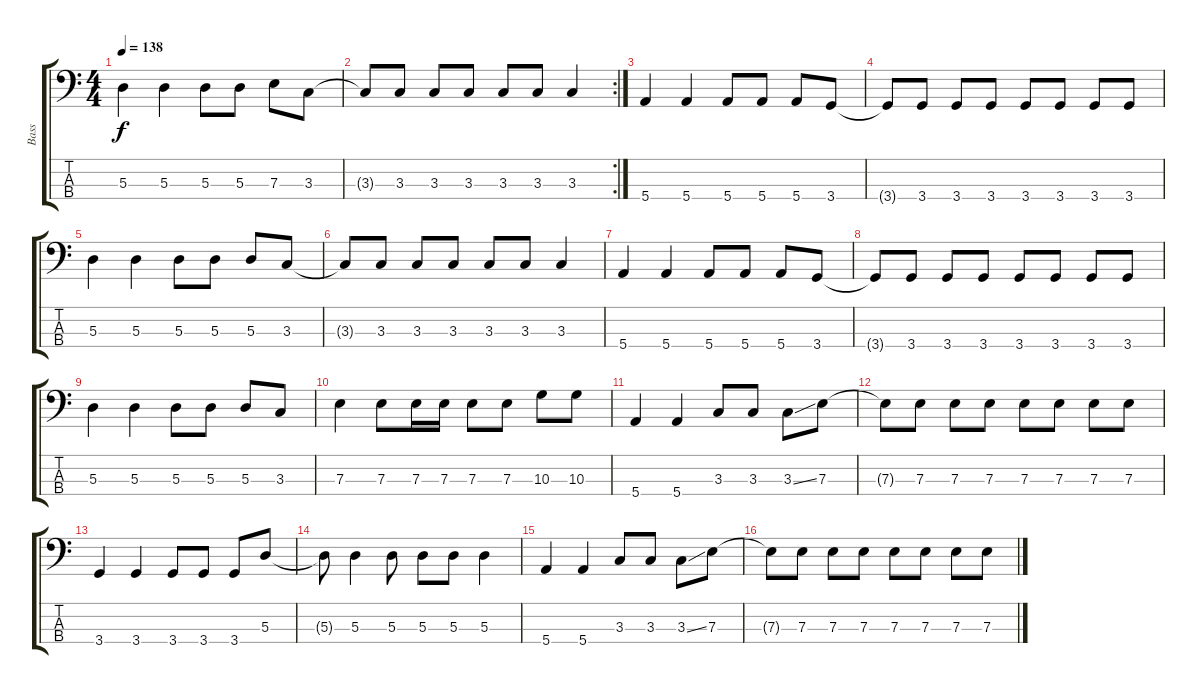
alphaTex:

\track ("Bass" "Bass") {instrument electricbasspick}
\staff {score tabs}
\tuning (G2 D2 A1 E1) {hide}
\ts (4 4)
\tempo 138
\clef f4
\ks c
5.3.4{dy f} 5.3.4 5.3.8 5.3.8 7.3.8 3.3.8 |
\rc 2
3.3{t}.8 3.3.8 3.3.8 3.3.8 3.3.8 3.3.8 3.3.4 |
5.4.4 5.4.4 5.4.8 5.4.8 5.4.8 3.4.8 |
3.4{t}.8 3.4.8 3.4.8 3.4.8 3.4.8 3.4.8 3.4.8 3.4.8 |
5.3.4 5.3.4 5.3.8 5.3.8 5.3.8 3.3.8 |
3.3{t}.8 3.3.8 3.3.8 3.3.8 3.3.8 3.3.8 3.3.4 |
5.4.4 5.4.4 5.4.8 5.4.8 5.4.8 3.4.8 |
3.4{t}.8 3.4.8 3.4.8 3.4.8 3.4.8 3.4.8 3.4.8 3.4.8 |
5.3.4 5.3.4 5.3.8 5.3.8 5.3.8 3.3.8 |
7.3.4 7.3.8 7.3.16 7.3.16 7.3.8 7.3.8 10.3.8 10.3.8 |
5.4.4 5.4.4 3.3.8 3.3.8 3.3{ss}.8 7.3.8 |
7.3{t}.8 7.3.8 7.3.8 7.3.8 7.3.8 7.3.8 7.3.8 7.3.8 |
3.4.4 3.4.4 3.4.8 3.4.8 3.4.8 5.3.8 |
5.3{t}.8 5.3.4 5.3.8 5.3.8 5.3.8 5.3.4 |
5.4.4 5.4.4 3.3.8 3.3.8 3.3{ss}.8 7.3.8 |
7.3{t}.8 7.3.8 7.3.8 7.3.8 7.3.8 7.3.8 7.3.8 7.3.8
